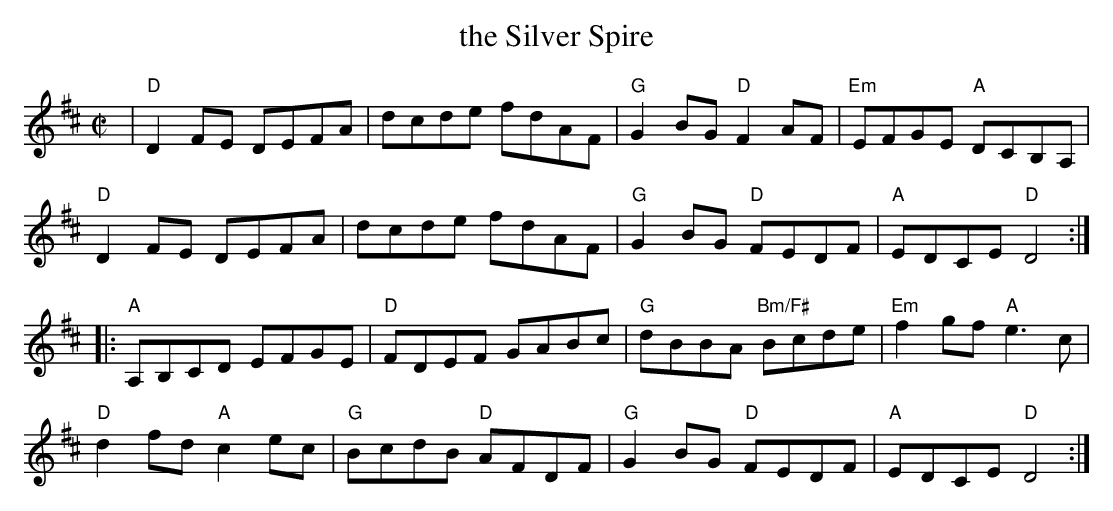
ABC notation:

X:1
T: the Silver Spire
M: C|
L: 1/8
K: Dmaj
|"D"D2FE DEFA|dcde fdAF|"G"G2BG "D"F2AF|"Em"EFGE "A"DCB,A,|
"D"D2FE DEFA|dcde fdAF|"G"G2BG "D"FEDF|"A"EDCE "D"D4:|
|:"A"A,B,CD EFGE|"D"FDEF GABc|"G"dBBA "Bm/F#"Bcde|"Em"f2gf "A"e3c|
"D"d2fd "A"c2ec|"G"BcdB "D"AFDF|"G"G2BG "D"FEDF|"A"EDCE "D"D4:|
